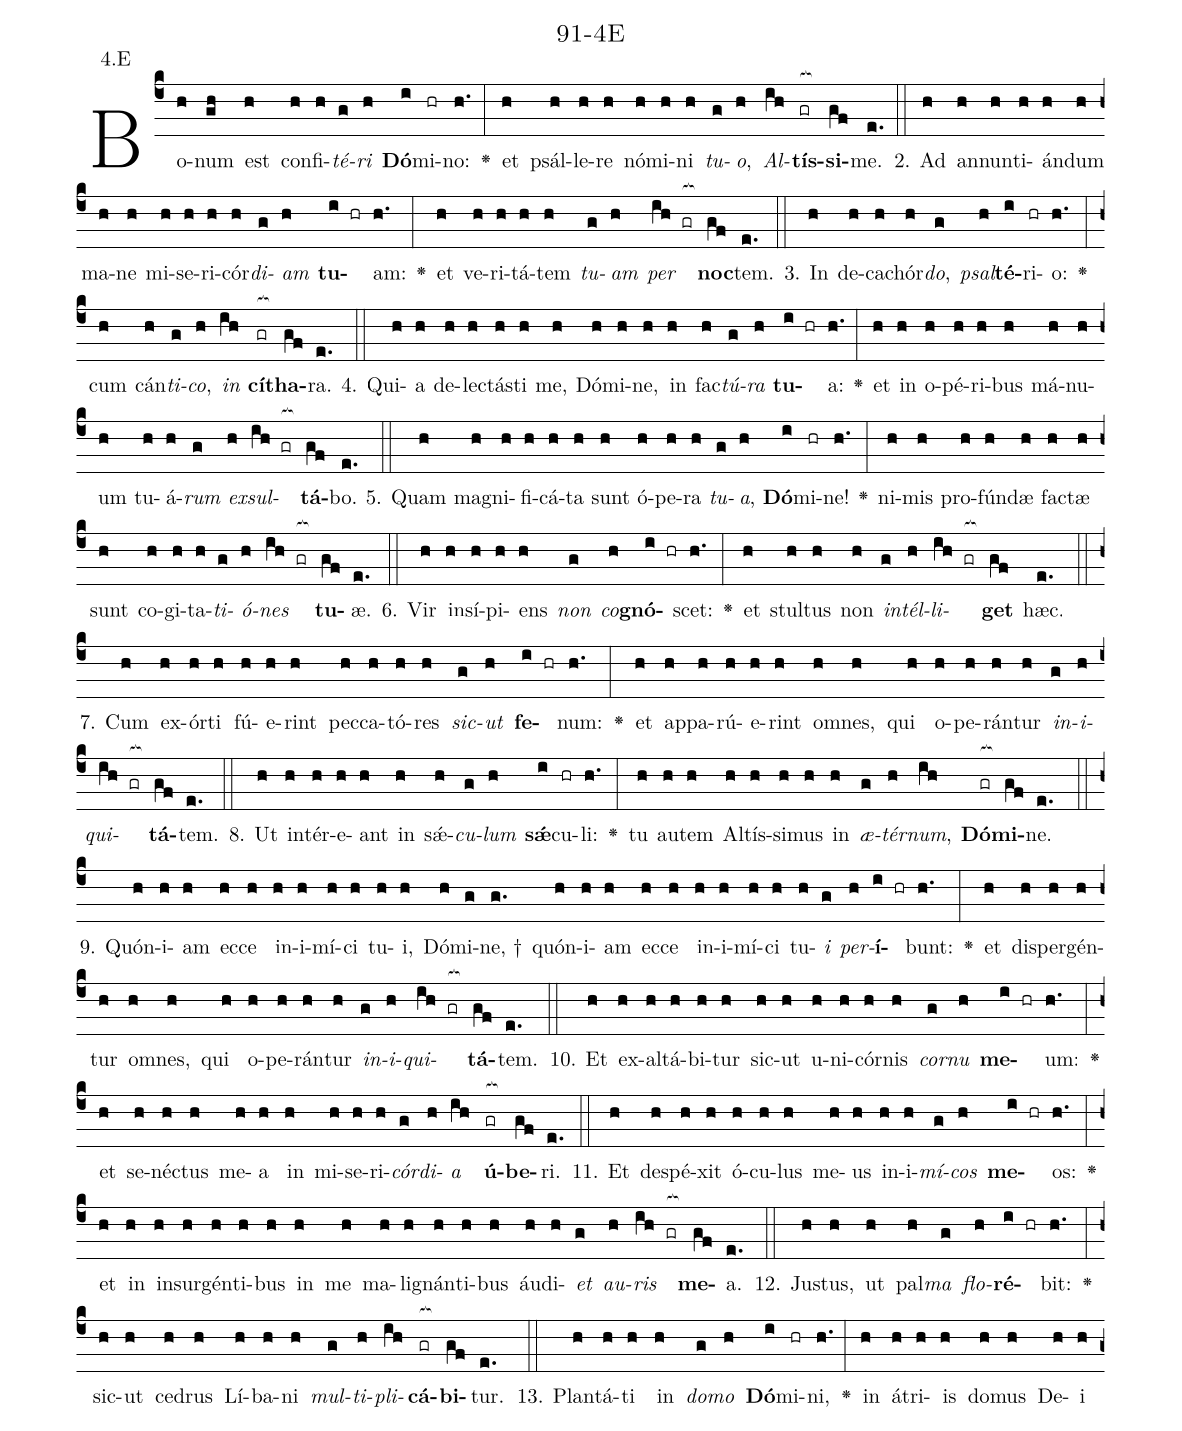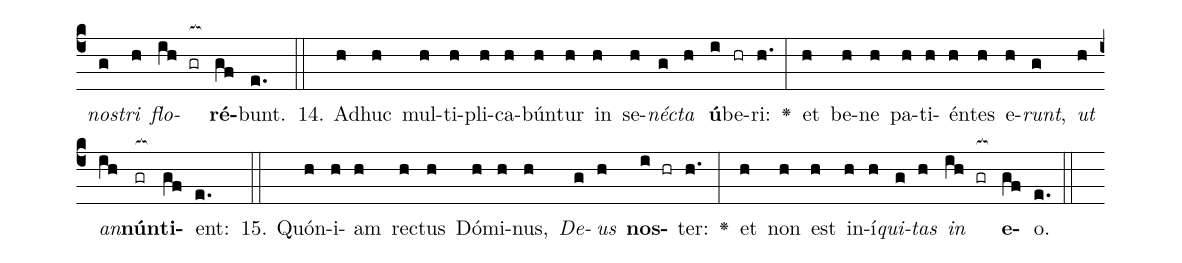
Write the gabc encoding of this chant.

name: 91-4E;
annotation: 4.E;
%%
(c4)Bo(h)num(gh) est(h) con(h)fi(h)<i>té</i>(g)<i>ri</i>(h) <b>Dó</b>(i)mi(hr)no:(h.) <v>\greheightstar</v>(:) et(h) psál(h)le(h)re(h) nó(h)mi(h)ni(h) <i>tu</i>(g)<i>o</i>,(h) <i>Al</i>(ih)<b>tís</b>(gr[ocb:1{])<b>si</b>(gf[ocb:0}])me.(e.) (::)
2. Ad(h) an(h)nun(h)ti(h)án(h)dum(h) ma(h)ne(h) mi(h)se(h)ri(h)cór(h)<i>di</i>(g)<i>am</i>(h) <b>tu</b>(i hr)am:(h.) <v>\greheightstar</v>(:) et(h) ve(h)ri(h)tá(h)tem(h) <i>tu</i>(g)<i>am</i>(h) <i>per</i>(ih gr[ocb:1{]) <b>noc</b>(gf[ocb:0}])tem.(e.) (::)
3. In(h) de(h)ca(h)chór(h)<i>do</i>,(g) <i>psal</i>(h)<b>té</b>(i)ri(hr)o:(h.) <v>\greheightstar</v>(:) cum(h) cán(h)<i>ti</i>(g)<i>co</i>,(h) <i>in</i>(ih) <b>cí</b>(gr[ocb:1{])<b>tha</b>(gf[ocb:0}])ra.(e.) (::)
4. Qui(h)a(h) de(h)lec(h)tás(h)ti(h) me,(h) Dó(h)mi(h)ne,(h) in(h) fac(h)<i>tú</i>(g)<i>ra</i>(h) <b>tu</b>(i hr)a:(h.) <v>\greheightstar</v>(:) et(h) in(h) o(h)pé(h)ri(h)bus(h) má(h)nu(h)um(h) tu(h)á(h)<i>rum</i>(g) <i>ex</i>(h)<i>sul</i>(ih gr[ocb:1{])<b>tá</b>(gf[ocb:0}])bo.(e.) (::)
5. Quam(h) ma(h)gni(h)fi(h)cá(h)ta(h) sunt(h) ó(h)pe(h)ra(h) <i>tu</i>(g)<i>a</i>,(h) <b>Dó</b>(i)mi(hr)ne!(h.) <v>\greheightstar</v>(:) ni(h)mis(h) pro(h)fún(h)dæ(h) fac(h)tæ(h) sunt(h) co(h)gi(h)ta(h)<i>ti</i>(g)<i>ó</i>(h)<i>nes</i>(ih gr[ocb:1{]) <b>tu</b>(gf[ocb:0}])æ.(e.) (::)
6. Vir(h) in(h)sí(h)pi(h)ens(h) <i>non</i>(g) <i>co</i>(h)<b>gnó</b>(i hr)scet:(h.) <v>\greheightstar</v>(:) et(h) stul(h)tus(h) non(h) <i>in</i>(g)<i>tél</i>(h)<i>li</i>(ih gr[ocb:1{])<b>get</b>(gf[ocb:0}]) hæc.(e.) (::)
7. Cum(h) ex(h)ór(h)ti(h) fú(h)e(h)rint(h) pec(h)ca(h)tó(h)res(h) <i>sic</i>(g)<i>ut</i>(h) <b>fe</b>(i hr)num:(h.) <v>\greheightstar</v>(:) et(h) ap(h)pa(h)rú(h)e(h)rint(h) om(h)nes,(h) qui(h) o(h)pe(h)rán(h)tur(h) <i>in</i>(g)<i>i</i>(h)<i>qui</i>(ih gr[ocb:1{])<b>tá</b>(gf[ocb:0}])tem.(e.) (::)
8. Ut(h) in(h)tér(h)e(h)ant(h) in(h) sǽ(h)<i>cu</i>(g)<i>lum</i>(h) <b>sǽ</b>(i)cu(hr)li:(h.) <v>\greheightstar</v>(:) tu(h) au(h)tem(h) Al(h)tís(h)si(h)mus(h) in(h) <i>æ</i>(g)<i>tér</i>(h)<i>num</i>,(ih) <b>Dó</b>(gr[ocb:1{])<b>mi</b>(gf[ocb:0}])ne.(e.) (::)
9. Quón(h)i(h)am(h) ec(h)ce(h) in(h)i(h)mí(h)ci(h) tu(h)i,(h) Dó(h)mi(g)ne, †(g.) quón(h)i(h)am(h) ec(h)ce(h) in(h)i(h)mí(h)ci(h) tu(h)<i>i</i>(g) <i>per</i>(h)<b>í</b>(i hr)bunt:(h.) <v>\greheightstar</v>(:) et(h) di(h)sper(h)gén(h)tur(h) om(h)nes,(h) qui(h) o(h)pe(h)rán(h)tur(h) <i>in</i>(g)<i>i</i>(h)<i>qui</i>(ih gr[ocb:1{])<b>tá</b>(gf[ocb:0}])tem.(e.) (::)
10. Et(h) ex(h)al(h)tá(h)bi(h)tur(h) sic(h)ut(h) u(h)ni(h)cór(h)nis(h) <i>cor</i>(g)<i>nu</i>(h) <b>me</b>(i hr)um:(h.) <v>\greheightstar</v>(:) et(h) se(h)néc(h)tus(h) me(h)a(h) in(h) mi(h)se(h)ri(h)<i>cór</i>(g)<i>di</i>(h)<i>a</i>(ih) <b>ú</b>(gr[ocb:1{])<b>be</b>(gf[ocb:0}])ri.(e.) (::)
11. Et(h) de(h)spé(h)xit(h) ó(h)cu(h)lus(h) me(h)us(h) in(h)i(h)<i>mí</i>(g)<i>cos</i>(h) <b>me</b>(i hr)os:(h.) <v>\greheightstar</v>(:) et(h) in(h) in(h)sur(h)gén(h)ti(h)bus(h) in(h) me(h) ma(h)li(h)gnán(h)ti(h)bus(h) áu(h)di(h)<i>et</i>(g) <i>au</i>(h)<i>ris</i>(ih gr[ocb:1{]) <b>me</b>(gf[ocb:0}])a.(e.) (::)
12. Jus(h)tus,(h) ut(h) pal(h)<i>ma</i>(g) <i>flo</i>(h)<b>ré</b>(i hr)bit:(h.) <v>\greheightstar</v>(:) sic(h)ut(h) ce(h)drus(h) Lí(h)ba(h)ni(h) <i>mul</i>(g)<i>ti</i>(h)<i>pli</i>(ih)<b>cá</b>(gr[ocb:1{])<b>bi</b>(gf[ocb:0}])tur.(e.) (::)
13. Plan(h)tá(h)ti(h) in(h) <i>do</i>(g)<i>mo</i>(h) <b>Dó</b>(i)mi(hr)ni,(h.) <v>\greheightstar</v>(:) in(h) á(h)tri(h)is(h) do(h)mus(h) De(h)i(h) <i>nos</i>(g)<i>tri</i>(h) <i>flo</i>(ih gr[ocb:1{])<b>ré</b>(gf[ocb:0}])bunt.(e.) (::)
14. Ad(h)huc(h) mul(h)ti(h)pli(h)ca(h)bún(h)tur(h) in(h) se(h)<i>néc</i>(g)<i>ta</i>(h) <b>ú</b>(i)be(hr)ri:(h.) <v>\greheightstar</v>(:) et(h) be(h)ne(h) pa(h)ti(h)én(h)tes(h) e(h)<i>runt</i>,(g) <i>ut</i>(h) <i>an</i>(ih)<b>nún</b>(gr[ocb:1{])<b>ti</b>(gf[ocb:0}])ent:(e.) (::)
15. Quón(h)i(h)am(h) rec(h)tus(h) Dó(h)mi(h)nus,(h) <i>De</i>(g)<i>us</i>(h) <b>nos</b>(i hr)ter:(h.) <v>\greheightstar</v>(:) et(h) non(h) est(h) in(h)í(h)<i>qui</i>(g)<i>tas</i>(h) <i>in</i>(ih gr[ocb:1{]) <b>e</b>(gf[ocb:0}])o.(e.) (::)
